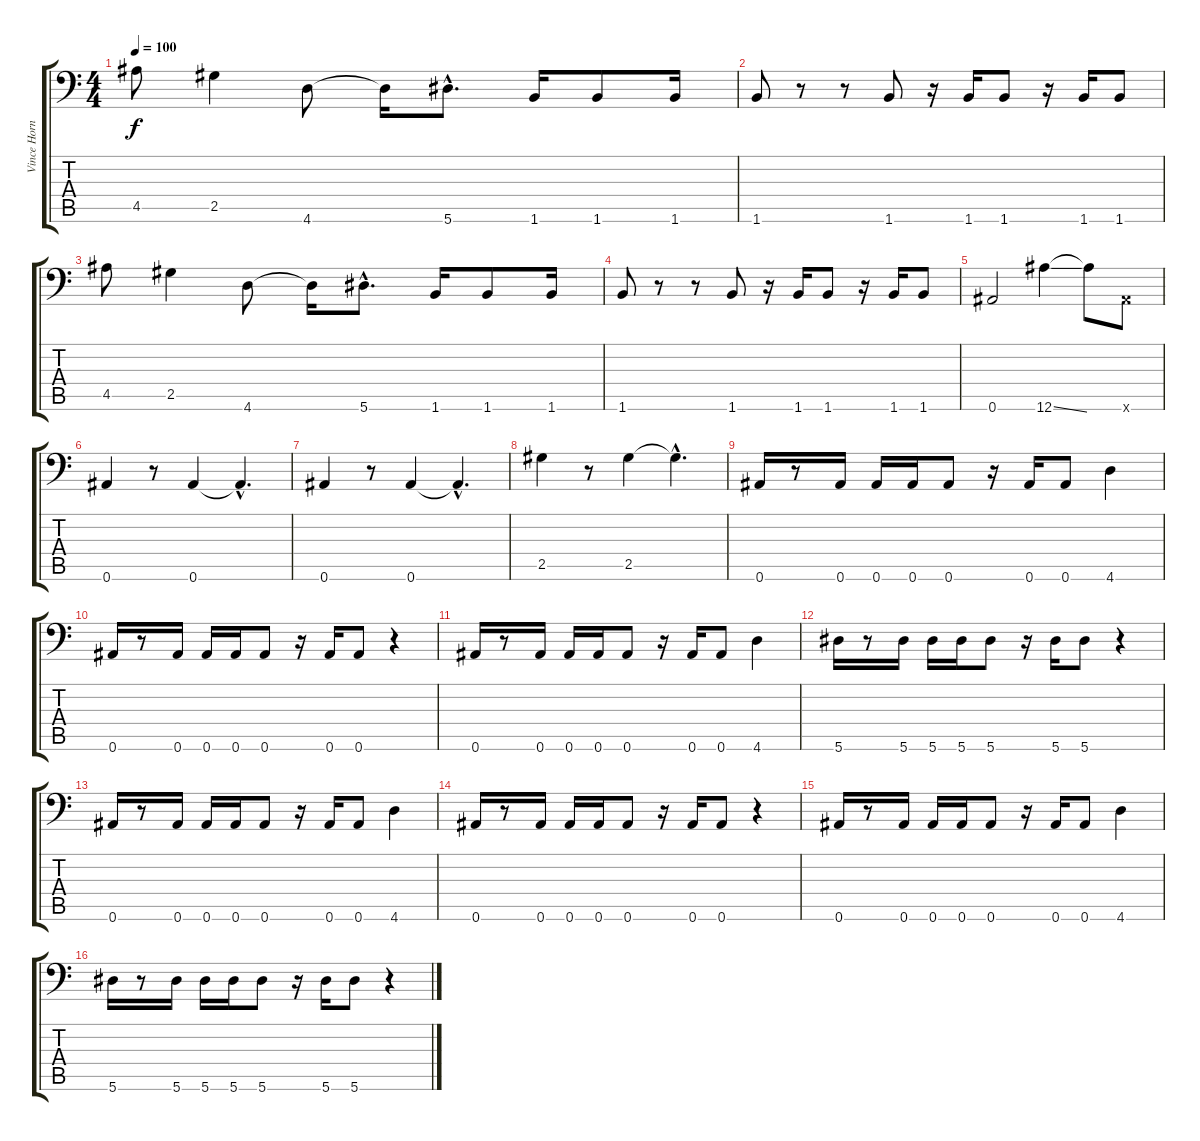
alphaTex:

\track ("Vince Hornsby - Bass" "Vince Horn") {instrument electricbasspick}
\staff {score tabs}
\tuning (Db4 Ab3 E3 B2 Gb2 Bb1) {hide}
\ts (4 4)
\tempo 100
\clef f4
\ks c
4.5.8{dy f} 2.5.4 4.6.8 4.6{t}.16 5.6{hac}.8{d} 1.6.16 1.6.8 1.6.16 |
1.6.8 r.8 r.8 1.6.8 r.16 1.6.16 1.6.8 r.16 1.6.16 1.6.8 |
4.5.8 2.5.4 4.6.8 4.6{t}.16 5.6{hac}.8{d} 1.6.16 1.6.8 1.6.16 |
1.6.8 r.8 r.8 1.6.8 r.16 1.6.16 1.6.8 r.16 1.6.16 1.6.8 |
0.6.2 12.6{ss}.4 12.6{t}.8 0.6{x}.8 |
0.6.4 r.8 0.6.4 0.6{hac t}.4{d} |
0.6.4 r.8 0.6.4 0.6{hac t}.4{d} |
2.5.4 r.8 2.5.4 2.5{hac t}.4{d} |
0.6.16 r.8 0.6.16 0.6.16 0.6.16 0.6.8 r.16 0.6.16 0.6.8 4.6.4 |
0.6.16 r.8 0.6.16 0.6.16 0.6.16 0.6.8 r.16 0.6.16 0.6.8 r.4 |
0.6.16 r.8 0.6.16 0.6.16 0.6.16 0.6.8 r.16 0.6.16 0.6.8 4.6.4 |
5.6.16 r.8 5.6.16 5.6.16 5.6.16 5.6.8 r.16 5.6.16 5.6.8 r.4 |
0.6.16 r.8 0.6.16 0.6.16 0.6.16 0.6.8 r.16 0.6.16 0.6.8 4.6.4 |
0.6.16 r.8 0.6.16 0.6.16 0.6.16 0.6.8 r.16 0.6.16 0.6.8 r.4 |
0.6.16 r.8 0.6.16 0.6.16 0.6.16 0.6.8 r.16 0.6.16 0.6.8 4.6.4 |
5.6.16 r.8 5.6.16 5.6.16 5.6.16 5.6.8 r.16 5.6.16 5.6.8 r.4
